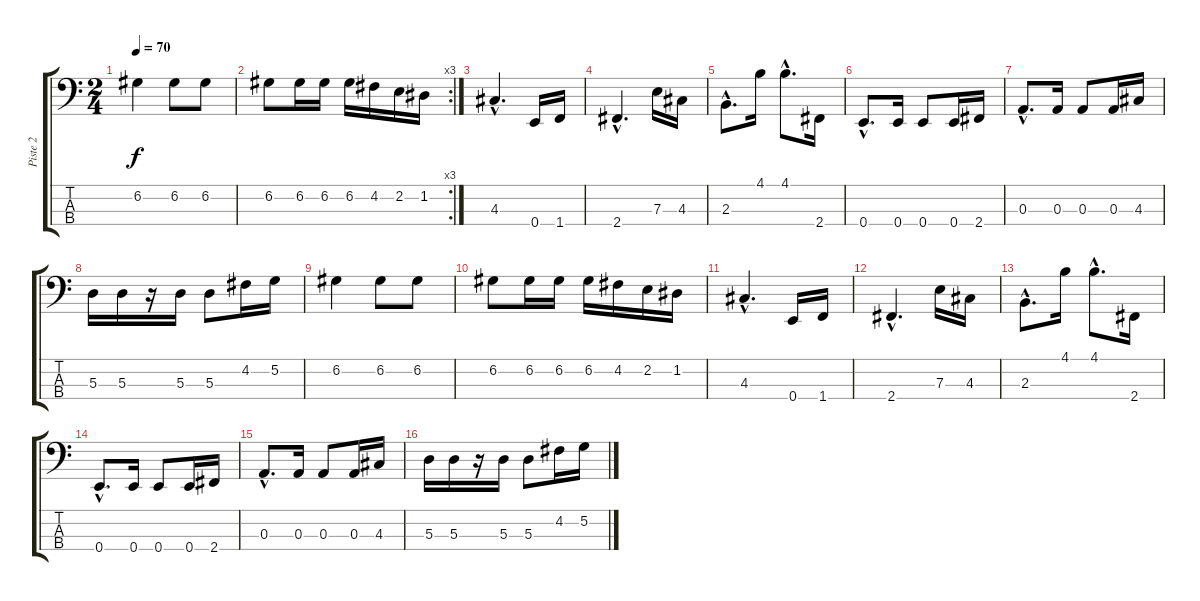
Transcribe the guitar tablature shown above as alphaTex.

\track ("Piste 2" "Piste 2") {instrument electricbassfinger}
\staff {score tabs}
\tuning (G2 D2 A1 E1) {hide}
\ts (2 4)
\tempo 70
\clef f4
\ks c
6.2.4{dy f} 6.2.8 6.2.8 |
\rc 3
6.2.8 6.2.16 6.2.16 6.2.16 4.2.16 2.2.16 1.2.16 |
4.3{hac}.4{d} 0.4.16 1.4.16 |
2.4{hac}.4{d} 7.3.16 4.3.16 |
2.3{hac}.8{d} 4.1.16 4.1{hac}.8{d} 2.4.16 |
0.4{hac}.8{d} 0.4.16 0.4.8 0.4.16 2.4.16 |
0.3{hac}.8{d} 0.3.16 0.3.8 0.3.16 4.3.16 |
5.3.16 5.3.16 r.16 5.3.16 5.3.8 4.2.16 5.2.16 |
6.2.4 6.2.8 6.2.8 |
6.2.8 6.2.16 6.2.16 6.2.16 4.2.16 2.2.16 1.2.16 |
4.3{hac}.4{d} 0.4.16 1.4.16 |
2.4{hac}.4{d} 7.3.16 4.3.16 |
2.3{hac}.8{d} 4.1.16 4.1{hac}.8{d} 2.4.16 |
0.4{hac}.8{d} 0.4.16 0.4.8 0.4.16 2.4.16 |
0.3{hac}.8{d} 0.3.16 0.3.8 0.3.16 4.3.16 |
5.3.16 5.3.16 r.16 5.3.16 5.3.8 4.2.16 5.2.16
